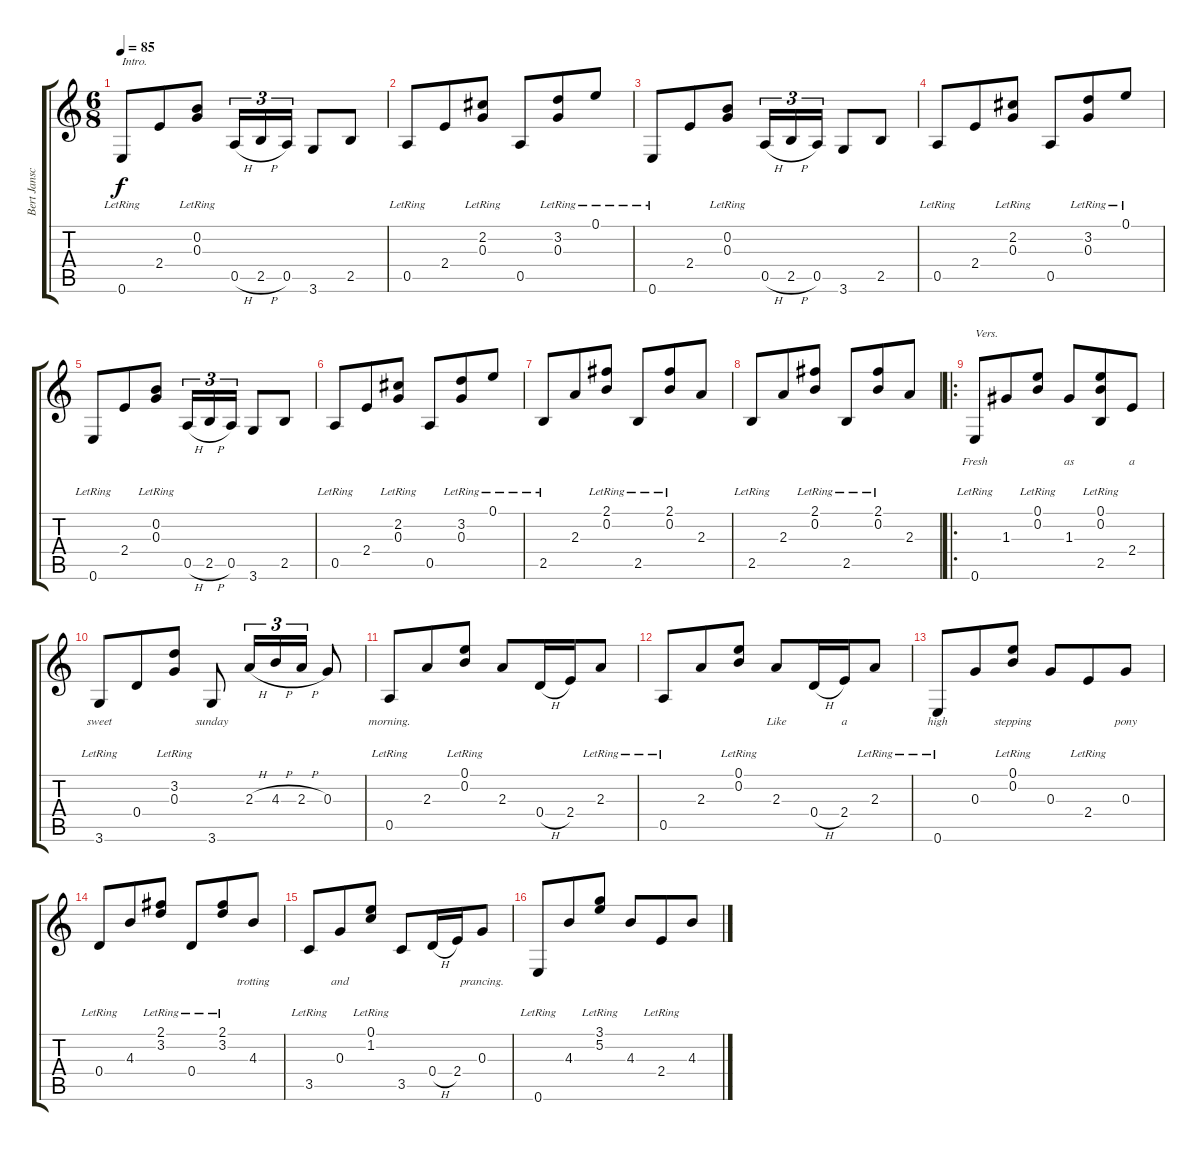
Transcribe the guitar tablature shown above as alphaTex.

\track ("Bert Jansch" "Bert Jansc") {instrument acousticguitarsteel}
\staff {score tabs}
\tuning (E4 B3 G3 D3 A2 E2) {hide}
\ts (6 8)
\tempo 85
\clef g2
\ks c
0.6{lr}.8{txt "Intro." dy f instrument acousticguitarsteel} 2.4.8 (0.2{lr} 0.3{lr}).8 0.5{h}.16{tu (3 2)} 2.5{h}.16{tu (3 2)} 0.5.16{tu (3 2)} 3.6.8 2.5.8 |
0.5{lr}.8 2.4.8 (2.2{lr} 0.3{lr}).8 0.5.8 (3.2{lr} 0.3{lr}).8 0.1{lr}.8 |
0.6{lr}.8 2.4.8 (0.2{lr} 0.3{lr}).8 0.5{h}.16{tu (3 2)} 2.5{h}.16{tu (3 2)} 0.5.16{tu (3 2)} 3.6.8 2.5.8 |
0.5{lr}.8 2.4.8 (2.2{lr} 0.3{lr}).8 0.5.8 (3.2{lr} 0.3{lr}).8 0.1{lr}.8 |
0.6{lr}.8 2.4.8 (0.2{lr} 0.3{lr}).8 0.5{h}.16{tu (3 2)} 2.5{h}.16{tu (3 2)} 0.5.16{tu (3 2)} 3.6.8 2.5.8 |
0.5{lr}.8 2.4.8 (2.2{lr} 0.3{lr}).8 0.5.8 (3.2{lr} 0.3{lr}).8 0.1{lr}.8 |
2.5{lr}.8 2.3.8 (2.1{lr} 0.2{lr}).8 2.5{lr}.8 (2.1{lr} 0.2{lr}).8 2.3.8 |
2.5{lr}.8 2.3.8 (2.1{lr} 0.2{lr}).8 2.5{lr}.8 (2.1{lr} 0.2{lr}).8 2.3.8 |
\ro
0.6{lr}.8{txt "Vers." lyrics (0 "Fresh") lyrics (1 "") lyrics (2 "") lyrics (3 "") lyrics (4 "")} 1.3.8{lyrics (0 "") lyrics (1 "") lyrics (2 "") lyrics (3 "") lyrics (4 "")} (0.1{lr} 0.2{lr}).8{lyrics (0 "") lyrics (1 "") lyrics (2 "") lyrics (3 "") lyrics (4 "")} 1.3.8{lyrics (0 "as") lyrics (1 "") lyrics (2 "") lyrics (3 "") lyrics (4 "")} (0.1{lr} 0.2{lr} 2.5).8{lyrics (0 "") lyrics (1 "") lyrics (2 "") lyrics (3 "") lyrics (4 "")} 2.4.8{lyrics (0 "a") lyrics (1 "") lyrics (2 "") lyrics (3 "") lyrics (4 "")} |
3.6{lr}.8{lyrics (0 "sweet") lyrics (1 "") lyrics (2 "") lyrics (3 "") lyrics (4 "")} 0.4.8{lyrics (0 "") lyrics (1 "") lyrics (2 "") lyrics (3 "") lyrics (4 "")} (3.2{lr} 0.3{lr}).8{lyrics (0 "") lyrics (1 "") lyrics (2 "") lyrics (3 "") lyrics (4 "")} 3.6.8{lyrics (0 "sunday") lyrics (1 "") lyrics (2 "") lyrics (3 "") lyrics (4 "")} 2.3{h}.16{tu (3 2) lyrics (0 "") lyrics (1 "") lyrics (2 "") lyrics (3 "") lyrics (4 "")} 4.3{h}.16{tu (3 2) lyrics (0 "") lyrics (1 "") lyrics (2 "") lyrics (3 "") lyrics (4 "")} 2.3{h}.16{tu (3 2) lyrics (0 "") lyrics (1 "") lyrics (2 "") lyrics (3 "") lyrics (4 "")} 0.3.8{lyrics (0 "") lyrics (1 "") lyrics (2 "") lyrics (3 "") lyrics (4 "")} |
0.5{lr}.8{lyrics (0 "morning.") lyrics (1 "") lyrics (2 "") lyrics (3 "") lyrics (4 "")} 2.3.8{lyrics (0 "") lyrics (1 "") lyrics (2 "") lyrics (3 "") lyrics (4 "")} (0.1{lr} 0.2{lr}).8{lyrics (0 "") lyrics (1 "") lyrics (2 "") lyrics (3 "") lyrics (4 "")} 2.3.8{lyrics (0 "") lyrics (1 "") lyrics (2 "") lyrics (3 "") lyrics (4 "")} 0.4{h}.16{lyrics (0 "") lyrics (1 "") lyrics (2 "") lyrics (3 "") lyrics (4 "")} 2.4.16{lyrics (0 "") lyrics (1 "") lyrics (2 "") lyrics (3 "") lyrics (4 "")} 2.3{lr}.8{lyrics (0 "") lyrics (1 "") lyrics (2 "") lyrics (3 "") lyrics (4 "")} |
0.5{lr}.8{lyrics (0 "") lyrics (1 "") lyrics (2 "") lyrics (3 "") lyrics (4 "")} 2.3.8{lyrics (0 "") lyrics (1 "") lyrics (2 "") lyrics (3 "") lyrics (4 "")} (0.1{lr} 0.2{lr}).8{lyrics (0 "") lyrics (1 "") lyrics (2 "") lyrics (3 "") lyrics (4 "")} 2.3.8{lyrics (0 "Like") lyrics (1 "") lyrics (2 "") lyrics (3 "") lyrics (4 "")} 0.4{h}.16{lyrics (0 "") lyrics (1 "") lyrics (2 "") lyrics (3 "") lyrics (4 "")} 2.4.16{lyrics (0 "a") lyrics (1 "") lyrics (2 "") lyrics (3 "") lyrics (4 "")} 2.3{lr}.8{lyrics (0 "") lyrics (1 "") lyrics (2 "") lyrics (3 "") lyrics (4 "")} |
0.6{lr}.8{lyrics (0 "high") lyrics (1 "") lyrics (2 "") lyrics (3 "") lyrics (4 "")} 0.3.8{lyrics (0 "") lyrics (1 "") lyrics (2 "") lyrics (3 "") lyrics (4 "")} (0.1{lr} 0.2{lr}).8{lyrics (0 "stepping") lyrics (1 "") lyrics (2 "") lyrics (3 "") lyrics (4 "")} 0.3.8{lyrics (0 "") lyrics (1 "") lyrics (2 "") lyrics (3 "") lyrics (4 "")} 2.4{lr}.8{lyrics (0 "") lyrics (1 "") lyrics (2 "") lyrics (3 "") lyrics (4 "")} 0.3.8{lyrics (0 "pony") lyrics (1 "") lyrics (2 "") lyrics (3 "") lyrics (4 "")} |
0.4{lr}.8{lyrics (0 "") lyrics (1 "") lyrics (2 "") lyrics (3 "") lyrics (4 "")} 4.3.8{lyrics (0 "") lyrics (1 "") lyrics (2 "") lyrics (3 "") lyrics (4 "")} (2.1{lr} 3.2{lr}).8{lyrics (0 "") lyrics (1 "") lyrics (2 "") lyrics (3 "") lyrics (4 "")} 0.4{lr}.8{lyrics (0 "") lyrics (1 "") lyrics (2 "") lyrics (3 "") lyrics (4 "")} (2.1{lr} 3.2{lr}).8{lyrics (0 "") lyrics (1 "") lyrics (2 "") lyrics (3 "") lyrics (4 "")} 4.3.8{lyrics (0 "trotting") lyrics (1 "") lyrics (2 "") lyrics (3 "") lyrics (4 "")} |
3.5{lr}.8{lyrics (0 "") lyrics (1 "") lyrics (2 "") lyrics (3 "") lyrics (4 "")} 0.3.8{lyrics (0 "and") lyrics (1 "") lyrics (2 "") lyrics (3 "") lyrics (4 "")} (0.1{lr} 1.2{lr}).8{lyrics (0 "") lyrics (1 "") lyrics (2 "") lyrics (3 "") lyrics (4 "")} 3.5.8{lyrics (0 "") lyrics (1 "") lyrics (2 "") lyrics (3 "") lyrics (4 "")} 0.4{h}.16{lyrics (0 "") lyrics (1 "") lyrics (2 "") lyrics (3 "") lyrics (4 "")} 2.4.16{lyrics (0 "") lyrics (1 "") lyrics (2 "") lyrics (3 "") lyrics (4 "")} 0.3.8{lyrics (0 "prancing.") lyrics (1 "") lyrics (2 "") lyrics (3 "") lyrics (4 "")} |
0.6{lr}.8{lyrics (0 "") lyrics (1 "") lyrics (2 "") lyrics (3 "") lyrics (4 "")} 4.3.8{lyrics (0 "") lyrics (1 "") lyrics (2 "") lyrics (3 "") lyrics (4 "")} (3.1{lr} 5.2{lr}).8{lyrics (0 "") lyrics (1 "") lyrics (2 "") lyrics (3 "") lyrics (4 "")} 4.3.8{lyrics (0 "") lyrics (1 "") lyrics (2 "") lyrics (3 "") lyrics (4 "")} 2.4{lr}.8{lyrics (0 "") lyrics (1 "") lyrics (2 "") lyrics (3 "") lyrics (4 "")} 4.3.8{lyrics (0 "") lyrics (1 "") lyrics (2 "") lyrics (3 "") lyrics (4 "")}
